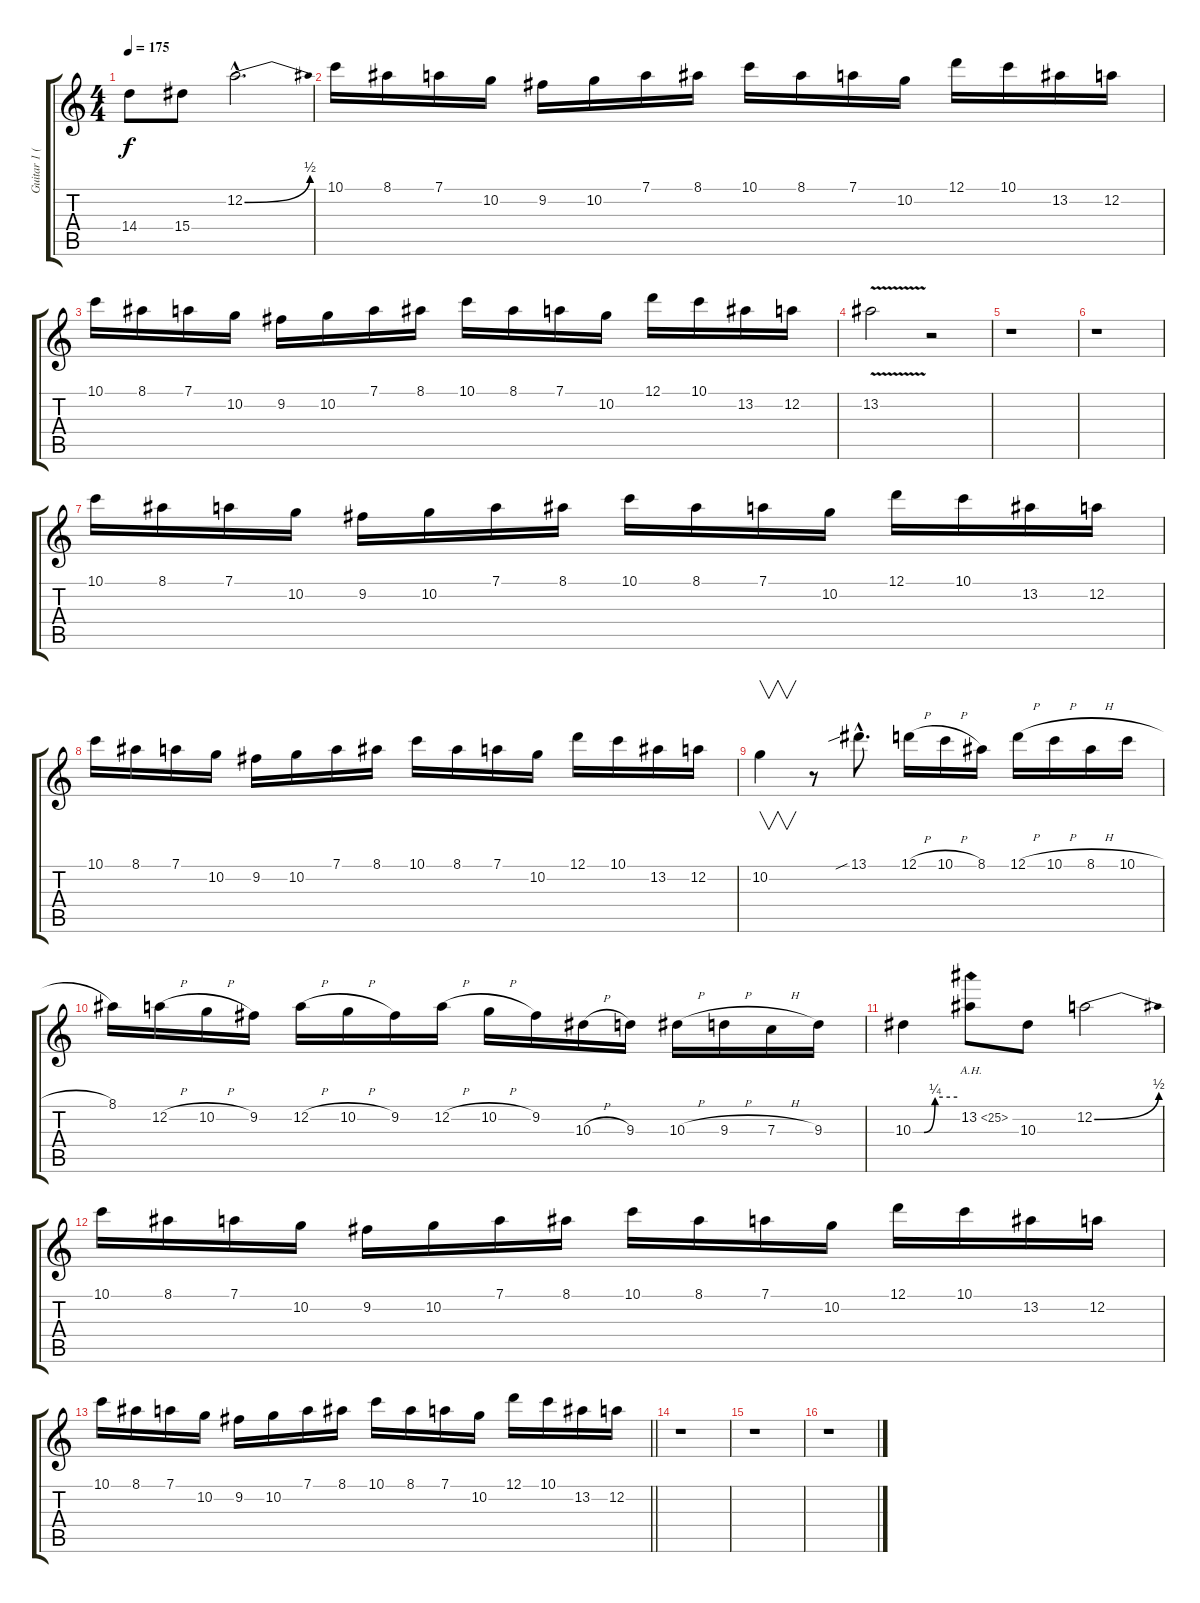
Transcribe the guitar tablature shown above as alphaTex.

\track ("Guitar 1 (Lead)" "Guitar 1 (") {instrument overdrivenguitar}
\staff {score tabs}
\tuning (D4 A3 F3 C3 G2 D2) {hide}
\ts (4 4)
\tempo 175
\clef g2
\ks c
14.4.8{dy f} 15.4.8 12.2{be (bend 0 0 60 2) hac}.2{d} |
10.1.16{volume 14 balance 14} 8.1.16 7.1.16 10.2.16 9.2.16 10.2.16 7.1.16 8.1.16 10.1.16 8.1.16 7.1.16 10.2.16 12.1.16 10.1.16 13.2.16 12.2.16 |
10.1.16 8.1.16 7.1.16 10.2.16 9.2.16 10.2.16 7.1.16 8.1.16 10.1.16 8.1.16 7.1.16 10.2.16 12.1.16 10.1.16 13.2.16 12.2.16 |
13.2{v}.2 r.2 |
r.1 |
r.1 |
10.1.16 8.1.16 7.1.16 10.2.16 9.2.16 10.2.16 7.1.16 8.1.16 10.1.16 8.1.16 7.1.16 10.2.16 12.1.16 10.1.16 13.2.16 12.2.16 |
10.1.16 8.1.16 7.1.16 10.2.16 9.2.16 10.2.16 7.1.16 8.1.16 10.1.16 8.1.16 7.1.16 10.2.16 12.1.16 10.1.16 13.2.16 12.2.16 |
10.2.4{v} r.8 13.1{sib hac}.8{d volume 15} 12.1{h}.16 10.1{h}.16 8.1.16 12.1{h}.16 10.1{h}.16 8.1{h}.16 10.1{h}.16 |
8.1.16 12.2{h}.16 10.2{h}.16 9.2.16 12.2{h}.16 10.2{h}.16 9.2.16 12.2{h}.16 10.2{h}.16 9.2.16 10.3{h}.16 9.3.16 10.3{h}.16 9.3{h}.16 7.3{h}.16 9.3.16 |
10.3{be (custom 0 0 15 0 30 1 60 1)}.4 13.2{ah 12}.8 10.3.8 12.2{be (bend 0 0 60 2)}.2 |
10.1.16{volume 14 balance 14} 8.1.16 7.1.16 10.2.16 9.2.16 10.2.16 7.1.16 8.1.16 10.1.16 8.1.16 7.1.16 10.2.16 12.1.16 10.1.16 13.2.16 12.2.16 |
\barLineRight lightlight
10.1.16 8.1.16 7.1.16 10.2.16 9.2.16 10.2.16 7.1.16 8.1.16 10.1.16 8.1.16 7.1.16 10.2.16 12.1.16 10.1.16 13.2.16 12.2.16 |
r.1 |
r.1 |
r.1
